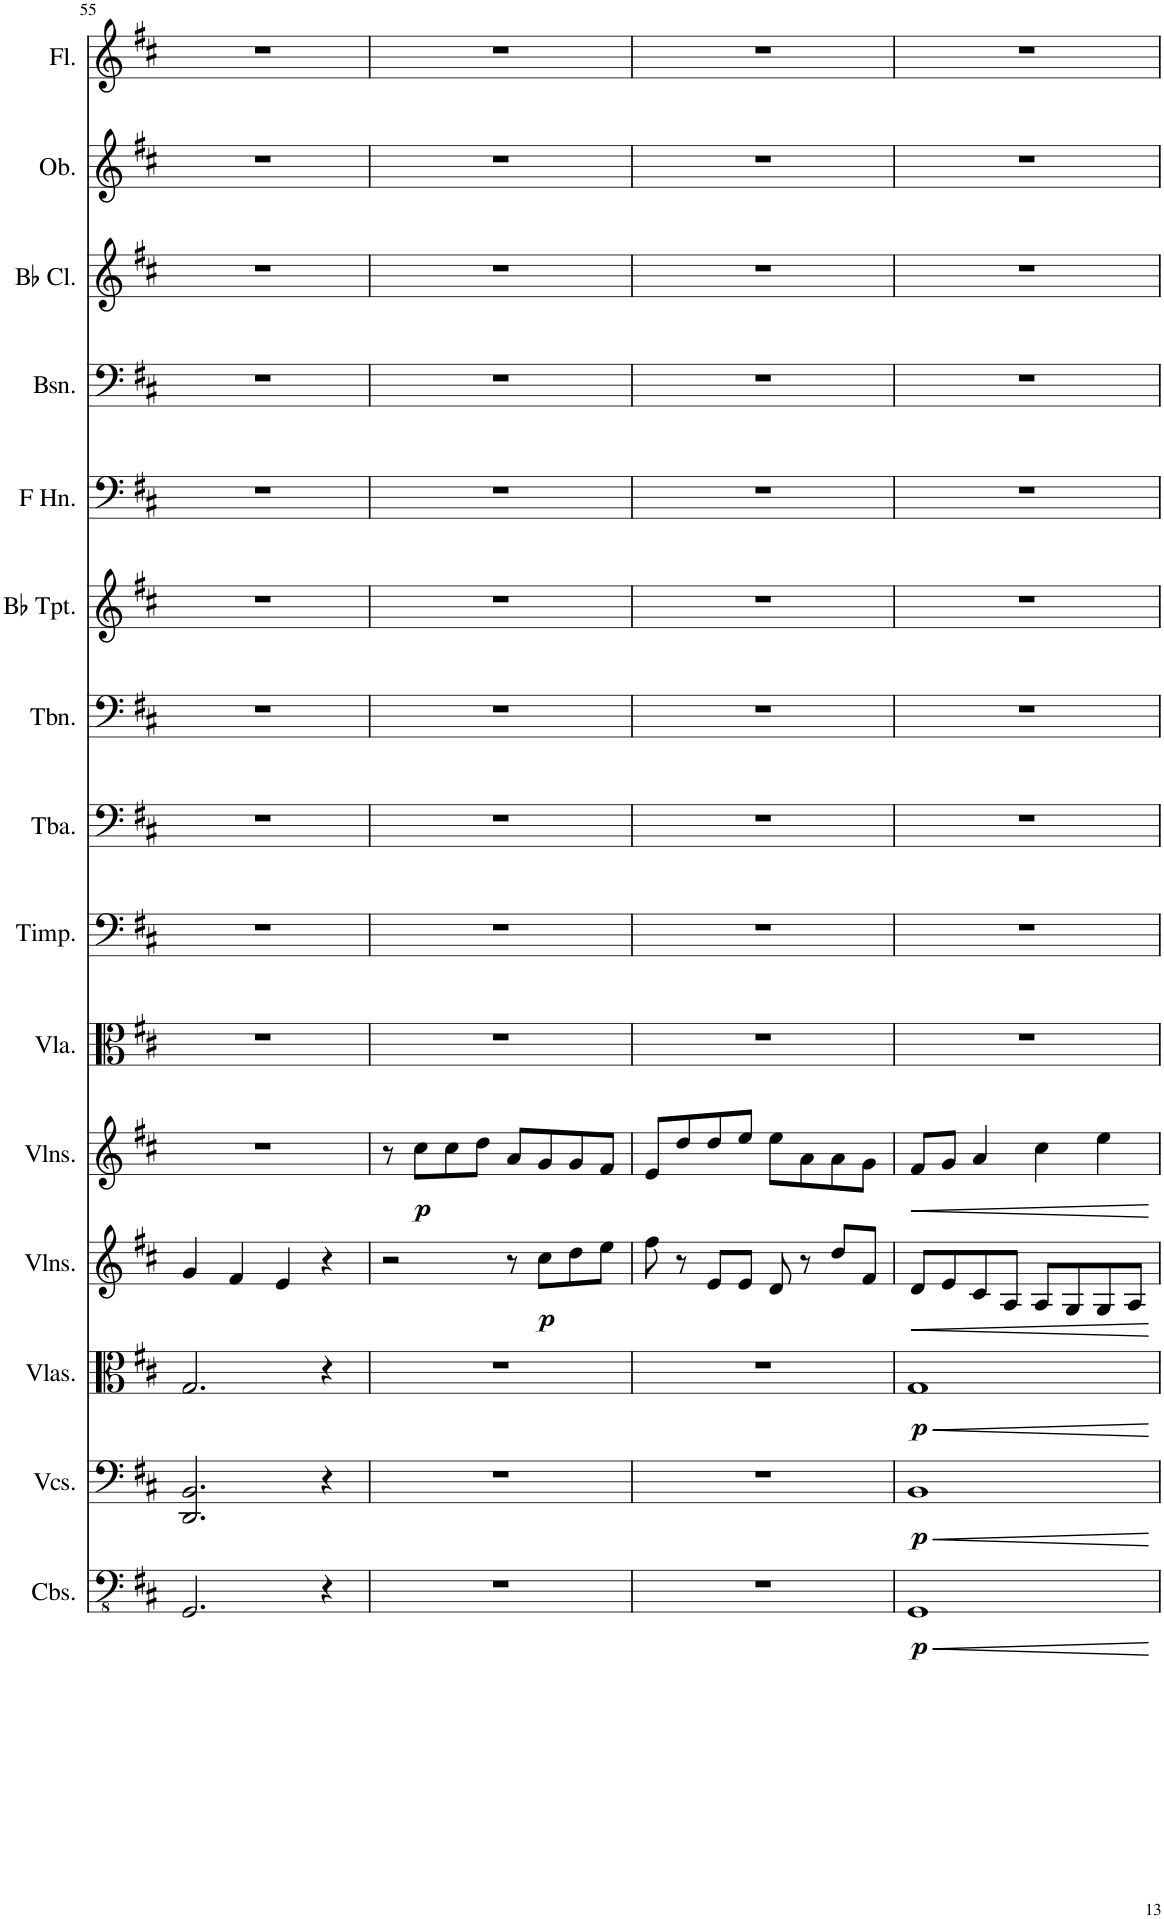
**kern	**dynam	**kern	**dynam	**kern	**dynam	**kern	**dynam	**kern	**dynam	**kern	**kern	**kern	**kern	**kern	**kern	**kern	**kern	**kern	**kern
*part15	*part15	*part14	*part14	*part13	*part13	*part12	*part12	*part11	*part11	*part10	*part9	*part8	*part7	*part6	*part5	*part4	*part3	*part2	*part1
*staff15	*staff15	*staff14	*staff14	*staff13	*staff13	*staff12	*staff12	*staff11	*staff11	*staff10	*staff9	*staff8	*staff7	*staff6	*staff5	*staff4	*staff3	*staff2	*staff1
*I"Contrabasses	*	*I"Violoncellos	*	*I"Violas	*	*I"Violins	*	*I"Violins	*	*I"Viola	*I"Timpani	*I"Tuba	*I"Trombone	*I"Bb Trumpet	*I"Horn in F	*I"Bassoon	*I"Bb Clarinet	*I"Oboe	*I"Flute
*I'Cbs.	*	*I'Vcs.	*	*I'Vlas.	*	*I'Vlns.	*	*I'Vlns.	*	*I'Vla.	*I'Timp.	*I'Tba.	*I'Tbn.	*I'Bb Tpt.	*	*I'Bsn.	*I'Bb Cl.	*I'Ob.	*I'Fl.
!!LO:PB:g=z
*clefFv4	*	*clefF4	*	*clefC3	*	*clefG2	*	*clefG2	*	*clefC3	*clefF4	*clefF4	*clefF4	*clefG2	*clefF4	*clefF4	*clefG2	*clefG2	*clefG2
*	*	*	*	*	*	*	*	*	*	*	*	*	*	*ITrd1c2	*ITrd4c7	*	*ITrd1c2	*	*
*k[f#c#]	*	*k[f#c#]	*	*k[f#c#]	*	*k[f#c#]	*	*k[f#c#]	*	*k[f#c#]	*k[f#c#]	*k[f#c#]	*k[f#c#]	*k[f#c#]	*k[f#c#]	*k[f#c#]	*k[f#c#]	*k[f#c#]	*k[f#c#]
*M4/4	*	*M4/4	*	*M4/4	*	*M4/4	*	*M4/4	*	*M4/4	*M4/4	*M4/4	*M4/4	*M4/4	*M4/4	*M4/4	*M4/4	*M4/4	*M4/4
=55	=55	=55	=55	=55	=55	=55	=55	=55	=55	=55	=55	=55	=55	=55	=55	=55	=55	=55	=55
2.GGG/	.	2.DD/ 2.BB/	.	2.G/	.	4g/	.	1r	.	1r	1r	1r	1r	1r	1r	1r	1r	1r	1r
.	.	.	.	.	.	4f#/	.	.	.	.	.	.	.	.	.	.	.	.	.
.	.	.	.	.	.	4e/	.	.	.	.	.	.	.	.	.	.	.	.	.
4r	.	4r	.	4r	.	4r	.	.	.	.	.	.	.	.	.	.	.	.	.
=56	=56	=56	=56	=56	=56	=56	=56	=56	=56	=56	=56	=56	=56	=56	=56	=56	=56	=56	=56
1r	.	1r	.	1r	.	2r	.	8r	.	1r	1r	1r	1r	1r	1r	1r	1r	1r	1r
!	!	!	!	!	!	!	!	!	!LO:DY:b	!	!	!	!	!	!	!	!	!	!
.	.	.	.	.	.	.	.	8cc#\L	p	.	.	.	.	.	.	.	.	.	.
.	.	.	.	.	.	.	.	8cc#\	.	.	.	.	.	.	.	.	.	.	.
.	.	.	.	.	.	.	.	8dd\J	.	.	.	.	.	.	.	.	.	.	.
.	.	.	.	.	.	8r	.	8a/L	.	.	.	.	.	.	.	.	.	.	.
!	!	!	!	!	!	!	!LO:DY:b	!	!	!	!	!	!	!	!	!	!	!	!
.	.	.	.	.	.	8cc#\L	p	8g/	.	.	.	.	.	.	.	.	.	.	.
.	.	.	.	.	.	8dd\	.	8g/	.	.	.	.	.	.	.	.	.	.	.
.	.	.	.	.	.	8ee\J	.	8f#/J	.	.	.	.	.	.	.	.	.	.	.
=57	=57	=57	=57	=57	=57	=57	=57	=57	=57	=57	=57	=57	=57	=57	=57	=57	=57	=57	=57
1r	.	1r	.	1r	.	8ff#\	.	8e/L	.	1r	1r	1r	1r	1r	1r	1r	1r	1r	1r
.	.	.	.	.	.	8r	.	8dd/	.	.	.	.	.	.	.	.	.	.	.
.	.	.	.	.	.	8e/L	.	8dd/	.	.	.	.	.	.	.	.	.	.	.
.	.	.	.	.	.	8e/J	.	8ee/J	.	.	.	.	.	.	.	.	.	.	.
.	.	.	.	.	.	8d/	.	8ee\L	.	.	.	.	.	.	.	.	.	.	.
.	.	.	.	.	.	8r	.	8a\	.	.	.	.	.	.	.	.	.	.	.
.	.	.	.	.	.	8dd/L	.	8a\	.	.	.	.	.	.	.	.	.	.	.
.	.	.	.	.	.	8f#/J	.	8g\J	.	.	.	.	.	.	.	.	.	.	.
=58	=58	=58	=58	=58	=58	=58	=58	=58	=58	=58	=58	=58	=58	=58	=58	=58	=58	=58	=58
!	!LO:HP:b	!	!LO:HP:b	!	!LO:HP:b	!	!LO:HP:b	!	!LO:HP:b	!	!	!	!	!	!	!	!	!	!
!	!LO:DY:n=1:b	!	!LO:DY:n=1:b	!	!LO:DY:n=1:b	!	!	!	!	!	!	!	!	!	!	!	!	!	!
1GGG	< p	1BB	< p	1G	< p	8d/L	<	8f#/L	<	1r	1r	1r	1r	1r	1r	1r	1r	1r	1r
.	.	.	.	.	.	8e/	.	8g/J	.	.	.	.	.	.	.	.	.	.	.
.	.	.	.	.	.	8c#/	.	4a/	.	.	.	.	.	.	.	.	.	.	.
.	.	.	.	.	.	8A/J	.	.	.	.	.	.	.	.	.	.	.	.	.
.	.	.	.	.	.	8A/L	.	4cc#\	.	.	.	.	.	.	.	.	.	.	.
.	.	.	.	.	.	8G/	.	.	.	.	.	.	.	.	.	.	.	.	.
.	.	.	.	.	.	8G/	.	4ee\	.	.	.	.	.	.	.	.	.	.	.
.	.	.	.	.	.	8A/J	.	.	.	.	.	.	.	.	.	.	.	.	.
.	[	.	[	.	[	.	[	.	[	.	.	.	.	.	.	.	.	.	.
=	=	=	=	=	=	=	=	=	=	=	=	=	=	=	=	=	=	=	=
*-	*-	*-	*-	*-	*-	*-	*-	*-	*-	*-	*-	*-	*-	*-	*-	*-	*-	*-	*-
